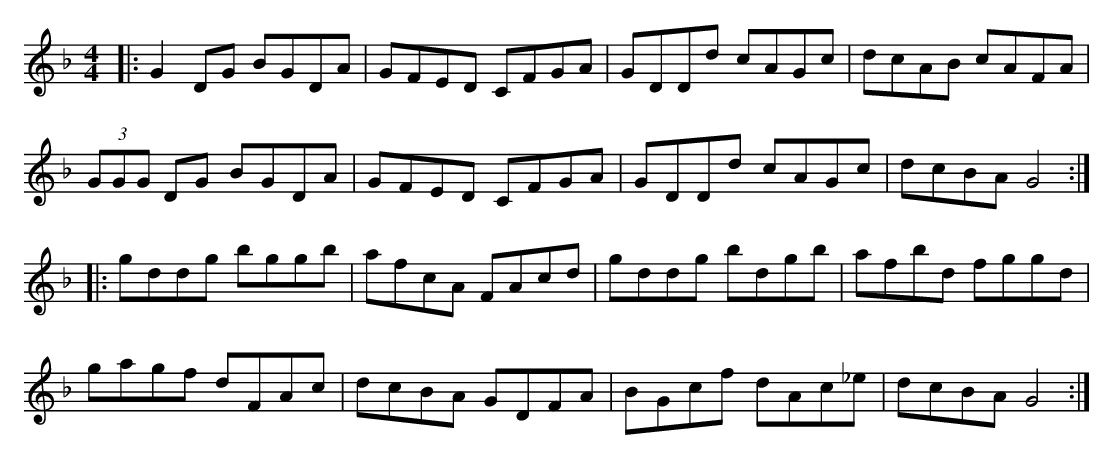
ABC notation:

X:1
M:4/4
K:Gdor
|:G2 DG BGDA|GFED CFGA|GDDd cAGc|dcAB cAFA|
(3GGG DG BGDA|GFED CFGA|GDDd cAGc|dcBA G4:|
|:gddg bggb|afcA FAcd|gddg bdgb|afbd fggd|
gagf dFAc|dcBA GDFA|BGcf dAc_e|dcBA G4:|
